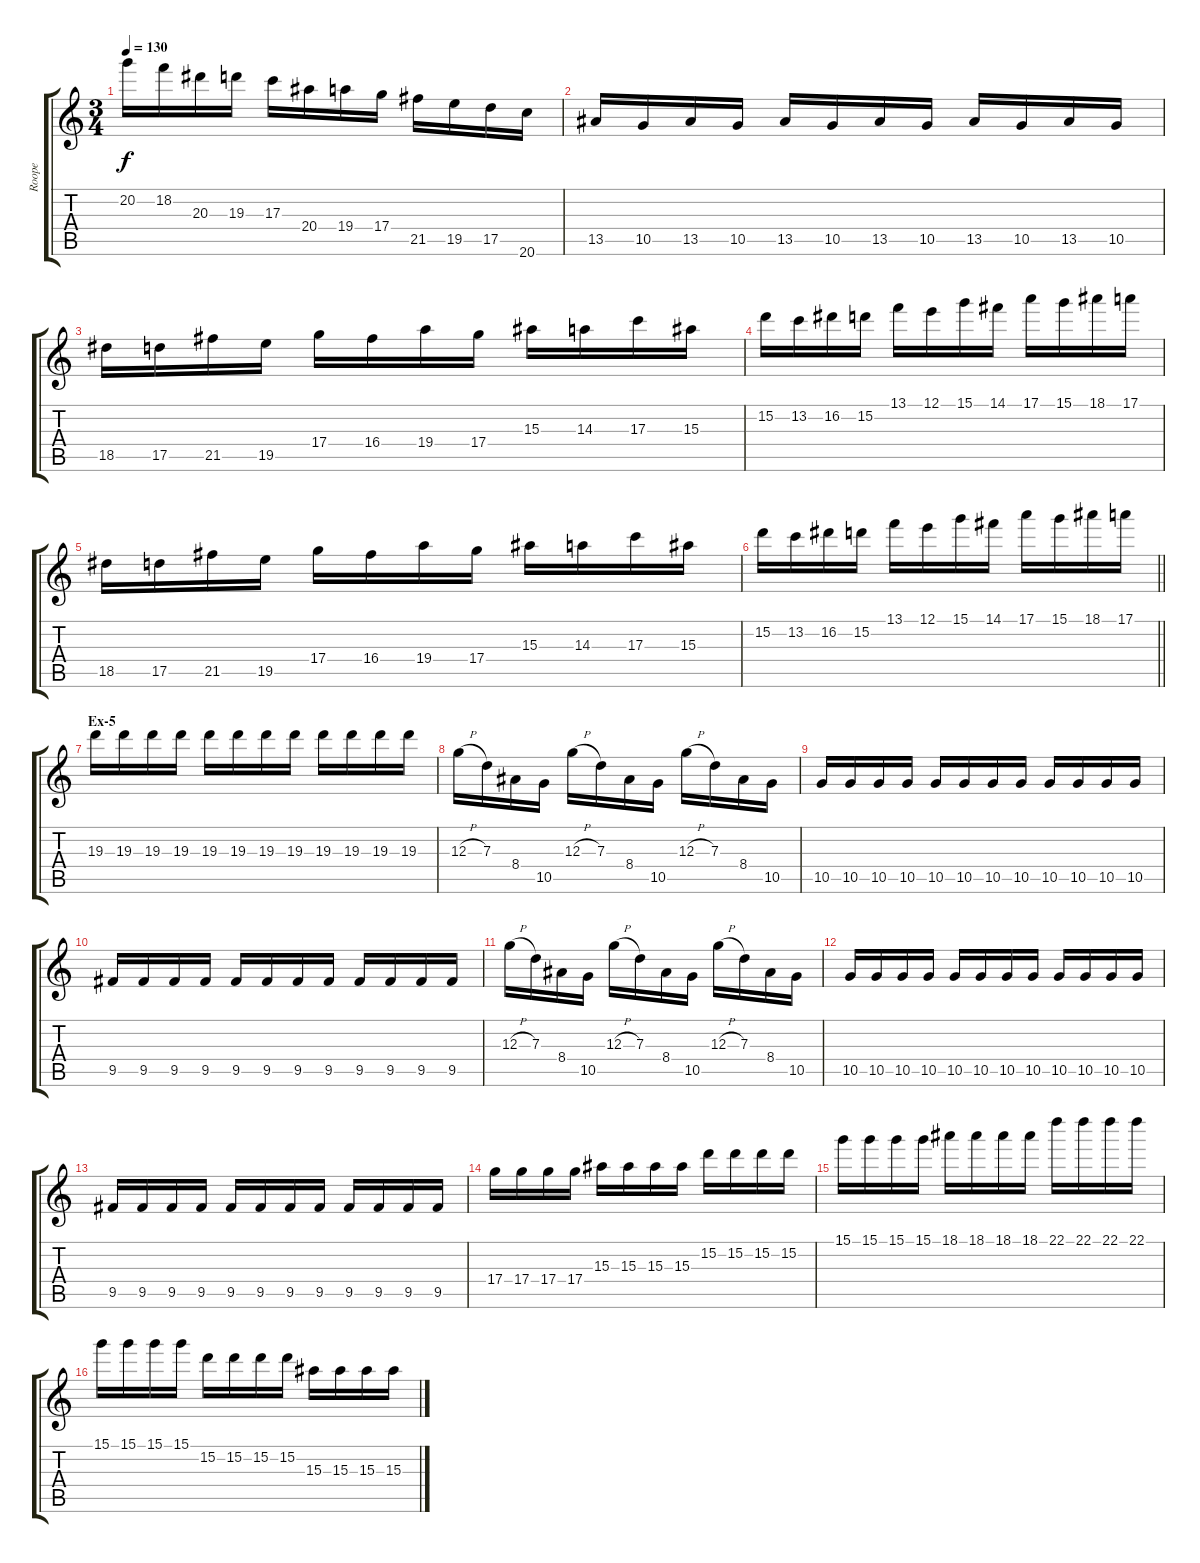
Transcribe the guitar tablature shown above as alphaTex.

\track ("Roope" "Roope") {instrument overdrivenguitar}
\staff {score tabs}
\tuning (E4 B3 G3 D3 A2 E2) {hide}
\ts (3 4)
\tempo 130
\clef g2
\ks c
20.2.16{dy f} 18.2.16 20.3.16 19.3.16 17.3.16 20.4.16 19.4.16 17.4.16 21.5.16 19.5.16 17.5.16 20.6.16 |
13.5.16 10.5.16 13.5.16 10.5.16 13.5.16 10.5.16 13.5.16 10.5.16 13.5.16 10.5.16 13.5.16 10.5.16 |
18.5.16 17.5.16 21.5.16 19.5.16 17.4.16 16.4.16 19.4.16 17.4.16 15.3.16 14.3.16 17.3.16 15.3.16 |
15.2.16 13.2.16 16.2.16 15.2.16 13.1.16 12.1.16 15.1.16 14.1.16 17.1.16 15.1.16 18.1.16 17.1.16 |
18.5.16 17.5.16 21.5.16 19.5.16 17.4.16 16.4.16 19.4.16 17.4.16 15.3.16 14.3.16 17.3.16 15.3.16 |
\barLineRight lightlight
15.2.16 13.2.16 16.2.16 15.2.16 13.1.16 12.1.16 15.1.16 14.1.16 17.1.16 15.1.16 18.1.16 17.1.16 |
\section ("" "Ex-5")
19.3.16 19.3.16 19.3.16 19.3.16 19.3.16 19.3.16 19.3.16 19.3.16 19.3.16 19.3.16 19.3.16 19.3.16 |
12.3{h}.16 7.3.16 8.4.16 10.5.16 12.3{h}.16 7.3.16 8.4.16 10.5.16 12.3{h}.16 7.3.16 8.4.16 10.5.16 |
10.5.16 10.5.16 10.5.16 10.5.16 10.5.16 10.5.16 10.5.16 10.5.16 10.5.16 10.5.16 10.5.16 10.5.16 |
9.5.16 9.5.16 9.5.16 9.5.16 9.5.16 9.5.16 9.5.16 9.5.16 9.5.16 9.5.16 9.5.16 9.5.16 |
12.3{h}.16 7.3.16 8.4.16 10.5.16 12.3{h}.16 7.3.16 8.4.16 10.5.16 12.3{h}.16 7.3.16 8.4.16 10.5.16 |
10.5.16 10.5.16 10.5.16 10.5.16 10.5.16 10.5.16 10.5.16 10.5.16 10.5.16 10.5.16 10.5.16 10.5.16 |
9.5.16 9.5.16 9.5.16 9.5.16 9.5.16 9.5.16 9.5.16 9.5.16 9.5.16 9.5.16 9.5.16 9.5.16 |
17.4.16 17.4.16 17.4.16 17.4.16 15.3.16 15.3.16 15.3.16 15.3.16 15.2.16 15.2.16 15.2.16 15.2.16 |
15.1.16 15.1.16 15.1.16 15.1.16 18.1.16 18.1.16 18.1.16 18.1.16 22.1.16 22.1.16 22.1.16 22.1.16 |
15.1.16 15.1.16 15.1.16 15.1.16 15.2.16 15.2.16 15.2.16 15.2.16 15.3.16 15.3.16 15.3.16 15.3.16
